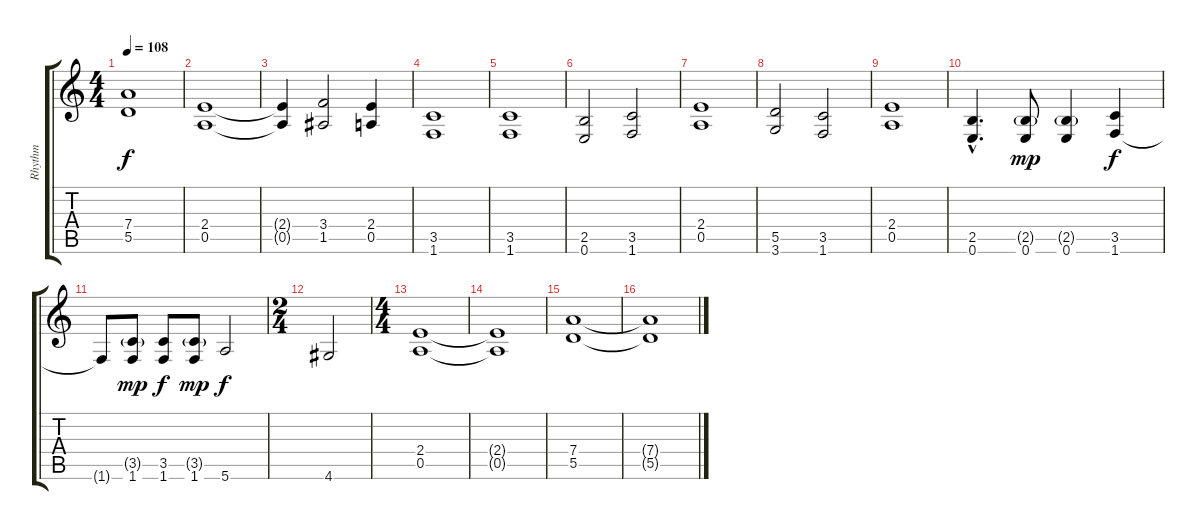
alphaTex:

\track ("Rhythm" "Rhythm") {instrument distortionguitar}
\staff {score tabs}
\tuning (E4 B3 G3 D3 A2 E2) {hide}
\ts (4 4)
\tempo 108
\clef g2
\ks c
(7.4{t} 5.5{t}).1{dy f} |
(2.4 0.5).1 |
(2.4{t} 0.5{t}).4 (3.4 1.5).2 (2.4 0.5).4 |
(3.5 1.6).1 |
(3.5 1.6).1 |
(2.5 0.6).2 (3.5 1.6).2 |
(2.4 0.5).1 |
(5.5 3.6).2 (3.5 1.6).2 |
(2.4 0.5).1 |
(2.5{hac} 0.6{hac}).4{d} (2.5{g} 0.6).8{dy mp} (2.5{g} 0.6).4 (3.5 1.6).4{dy f} |
1.6{t}.8 (3.5{g} 1.6).8{dy mp} (3.5 1.6).8{dy f} (3.5{g} 1.6).8{dy mp} 5.6.2{dy f} |
\ts (2 4)
4.6.2 |
\ts (4 4)
(2.4 0.5).1 |
(2.4{t} 0.5{t}).1 |
(7.4 5.5).1 |
(7.4{t} 5.5{t}).1
